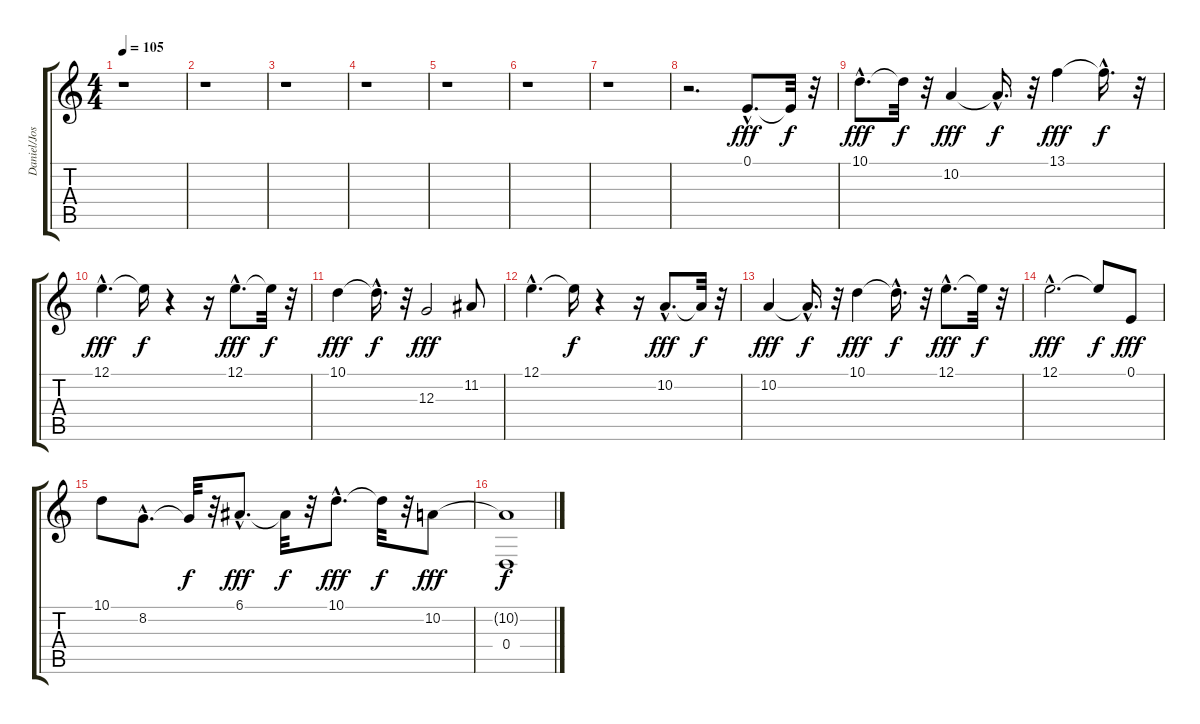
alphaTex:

\track ("Daniel/Joseph Vocals" "Daniel/Jos") {instrument tenorsax}
\staff {score tabs}
\tuning (E4 B3 G3 D3 A2 E2) {hide}
\ts (4 4)
\tempo 105
\clef g2
\ks c
r.1{dy f} |
r.1 |
r.1 |
r.1 |
r.1 |
r.1 |
r.1 |
r.2{d} 0.1{hac}.8{d dy fff} 0.1{t}.32{dy f} r.32 |
10.1{hac}.8{d dy fff} 10.1{t}.32{dy f} r.32 10.2.4{dy fff} 10.2{hac t}.16{d dy f} r.32 13.1.4{dy fff} 13.1{hac t}.16{d dy f} r.32 |
12.1{hac}.4{d dy fff} 12.1{t}.16{dy f} r.4 r.16 12.1{hac}.8{d dy fff} 12.1{t}.32{dy f} r.32 |
10.1.4{dy fff} 10.1{hac t}.16{d dy f} r.32 12.3.2{dy fff} 11.2.8 |
12.1{hac}.4{d} 12.1{t}.16{dy f} r.4 r.16 10.2{hac}.8{d dy fff} 10.2{t}.32{dy f} r.32 |
10.2.4{dy fff} 10.2{hac t}.16{d dy f} r.32 10.1.4{dy fff} 10.1{hac t}.16{d dy f} r.32 12.1{hac}.8{d dy fff} 12.1{t}.32{dy f} r.32 |
12.1{hac}.2{d dy fff} 12.1{t}.8{dy f} 0.1.8{dy fff} |
10.1.8 8.2{hac}.8{d} 8.2{t}.32{dy f} r.32 6.1{hac}.8{d dy fff} 6.1{t}.32{dy f} r.32 10.1{hac}.8{d dy fff} 10.1{t}.32{dy f} r.32 10.2.8{dy fff} |
(10.2{t} 0.4).1{dy f}
